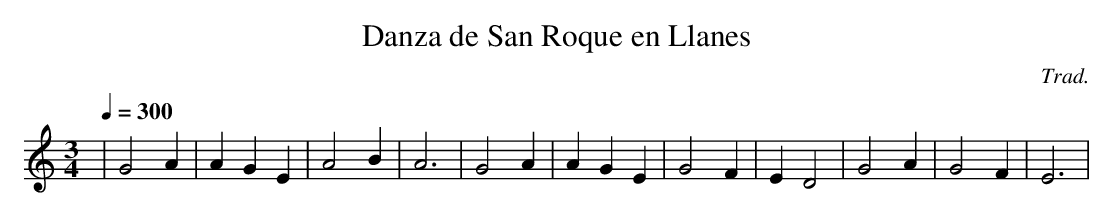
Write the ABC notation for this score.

X:1
T:Danza de San Roque en Llanes
C:Trad.
M:3/4
L:1/4
Q:1/4=300
K:C
|G2 A|A G E|A2 B|A3|G2 A|A G E|G2 F|E D2|G2A|G2 F|E3|
